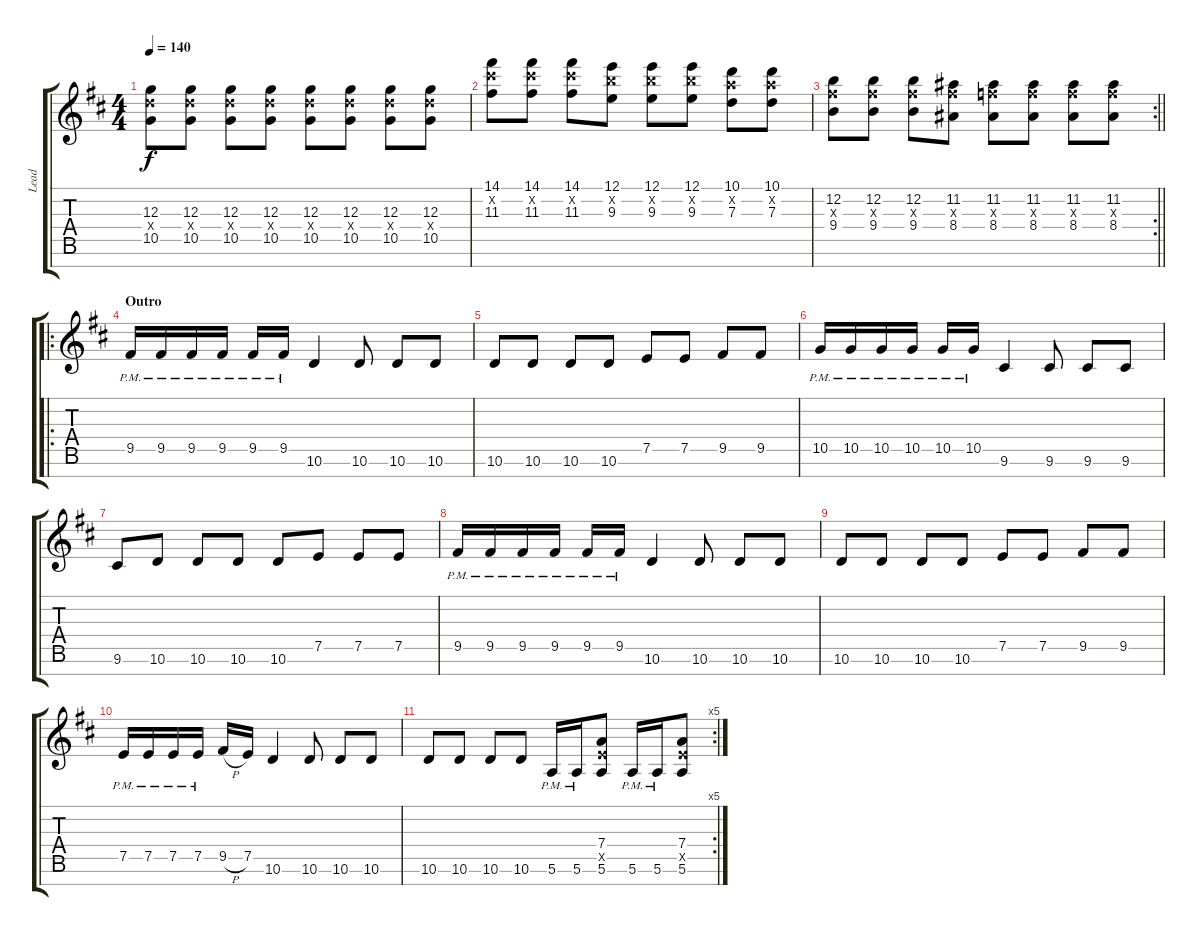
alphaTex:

\track ("Lead" "Lead") {instrument distortionguitar}
\staff {score tabs}
\tuning (E4 B3 G3 D3 A2 E2 B1) {hide}
\ts (4 4)
\tempo 140
\clef g2
\ks d
(12.3 12.4{x} 10.5).8{dy f} (12.3 12.4{x} 10.5).8 (12.3 12.4{x} 10.5).8 (12.3 12.4{x} 10.5).8 (12.3 12.4{x} 10.5).8 (12.3 12.4{x} 10.5).8 (12.3 12.4{x} 10.5).8 (12.3 12.4{x} 10.5).8 |
(14.1 14.2{x} 11.3).8 (14.1 14.2{x} 11.3).8 (14.1 14.2{x} 11.3).8 (12.1 12.2{x} 9.3).8 (12.1 12.2{x} 9.3).8 (12.1 12.2{x} 9.3).8 (10.1 10.2{x} 7.3).8 (10.1 10.2{x} 7.3).8 |
\rc 2
\barLineRight lightlight
(12.2 11.3{x} 9.4).8 (12.2 11.3{x} 9.4).8 (12.2 11.3{x} 9.4).8 (11.2 11.3{x} 8.4).8 (11.2 10.3{x} 8.4).8 (11.2 10.3{x} 8.4).8 (11.2 10.3{x} 8.4).8 (11.2 10.3{x} 8.4).8 |
\ro
\section ("" "Outro")
9.5{pm}.16 9.5{pm}.16 9.5{pm}.16 9.5{pm}.16 9.5{pm}.16 9.5{pm}.16 10.6.4 10.6.8 10.6.8 10.6.8 |
10.6.8 10.6.8 10.6.8 10.6.8 7.5.8 7.5.8 9.5.8 9.5.8 |
10.5{pm}.16 10.5{pm}.16 10.5{pm}.16 10.5{pm}.16 10.5{pm}.16 10.5{pm}.16 9.6.4 9.6.8 9.6.8 9.6.8 |
9.6.8 10.6.8 10.6.8 10.6.8 10.6.8 7.5.8 7.5.8 7.5.8 |
9.5{pm}.16 9.5{pm}.16 9.5{pm}.16 9.5{pm}.16 9.5{pm}.16 9.5{pm}.16 10.6.4 10.6.8 10.6.8 10.6.8 |
10.6.8 10.6.8 10.6.8 10.6.8 7.5.8 7.5.8 9.5.8 9.5.8 |
7.5{pm}.16 7.5{pm}.16 7.5{pm}.16 7.5{pm}.16 9.5{h}.16 7.5.16 10.6.4 10.6.8 10.6.8 10.6.8 |
\rc 5
10.6.8 10.6.8 10.6.8 10.6.8 5.6{pm}.16 5.6{pm}.16 (7.4 7.5{x} 5.6).8 5.6{pm}.16 5.6{pm}.16 (7.4 7.5{x} 5.6).8
